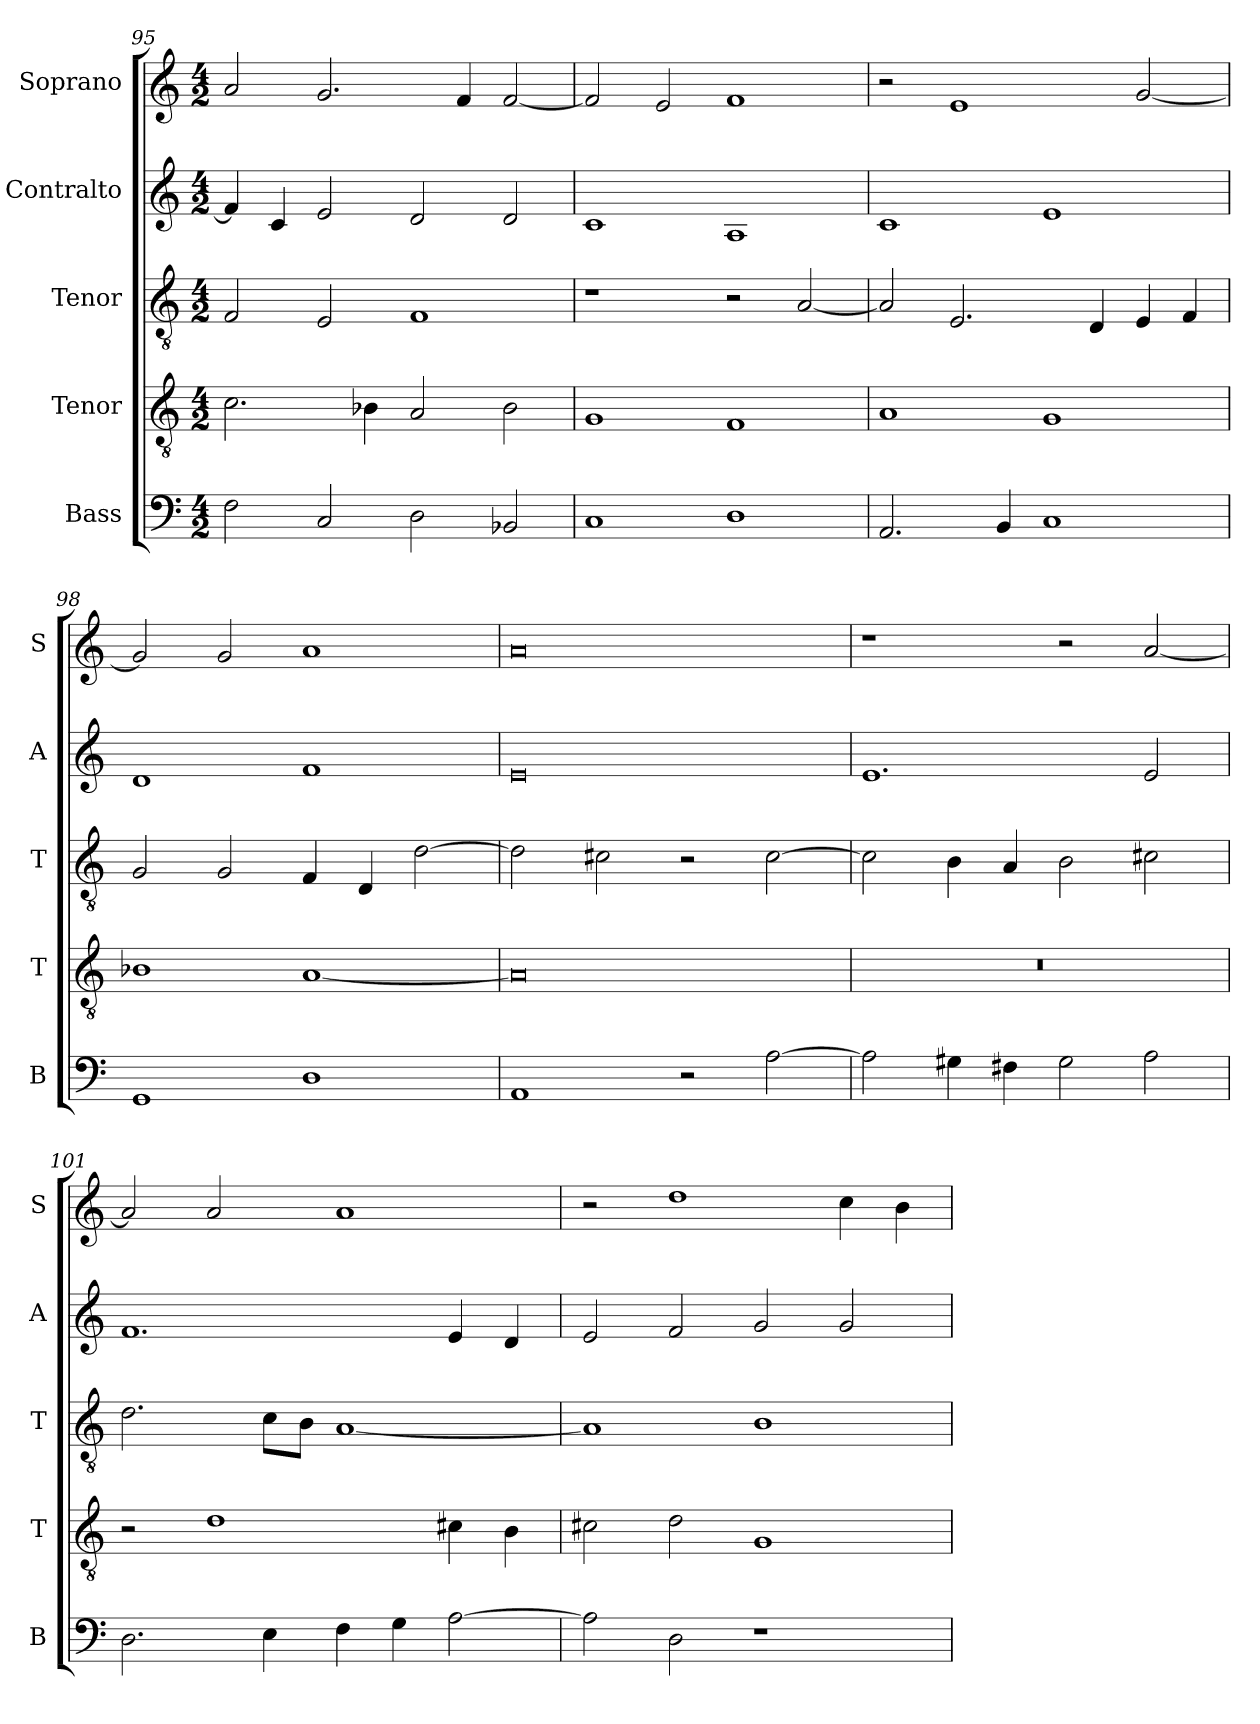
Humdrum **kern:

**kern	**kern	**kern	**kern	**kern
*part5	*part4	*part3	*part2	*part1
*staff5	*staff4	*staff3	*staff2	*staff1
*I"Bass	*I"Tenor	*I"Tenor	*I"Contralto	*I"Soprano
*I'B	*I'T	*I'T	*I'A	*I'S
*clefF4	*clefGv2	*clefGv2	*clefG2	*clefG2
*k[]	*k[]	*k[]	*k[]	*k[]
*D:dor	*D:dor	*D:dor	*D:dor	*D:dor
*M4/2	*M4/2	*M4/2	*M4/2	*M4/2
=95	=95	=95	=95	=95
2F	2.c	2F	4f]	2a
.	.	.	4c	.
2C	.	2E	2e	2.g
.	4B-X	.	.	.
2D	2A	1F	2d	.
.	.	.	.	4f
2BB-X	2B-	.	2d	[2f
=96	=96	=96	=96	=96
1C	1G	1r	1c	2f]
.	.	.	.	2e
1D	1F	2r	1A	1f
.	.	[2A	.	.
=97	=97	=97	=97	=97
2.AA	1A	2A]	1c	2r
.	.	2.E	.	1e
4BB	.	.	.	.
1C	1G	.	1e	.
.	.	4D	.	.
.	.	4E	.	[2g
.	.	4F	.	.
=98	=98	=98	=98	=98
1GG	1B-X	2G	1d	2g]
.	.	2G	.	2g
1D	[1A	4F	1f	1a
.	.	4D	.	.
.	.	[2d	.	.
=99	=99	=99	=99	=99
1AA	0A]	2d]	0e	0a
.	.	2c#X	.	.
2r	.	2r	.	.
[2A	.	[2c#	.	.
=100	=100	=100	=100	=100
2A]	0r	2c#]	1.e	1r
4G#X	.	4B	.	.
4F#X	.	4A	.	.
2G#	.	2B	.	2r
2A	.	2c#X	2e	[2a
=101	=101	=101	=101	=101
2.D	2r	2.d	1.f	2a]
.	1d	.	.	2a
4E	.	8c\L	.	.
.	.	8B\J	.	.
4F	.	[1A	.	1a
4G	.	.	.	.
[2A	4c#X	.	4e	.
.	4B	.	4d	.
=102	=102	=102	=102	=102
2A]	2c#X	1A]	2e	2r
2D	2d	.	2f	1dd
1r	1G	1B	2g	.
.	.	.	2g	4cc
.	.	.	.	4b
=	=	=	=	=
*-	*-	*-	*-	*-
